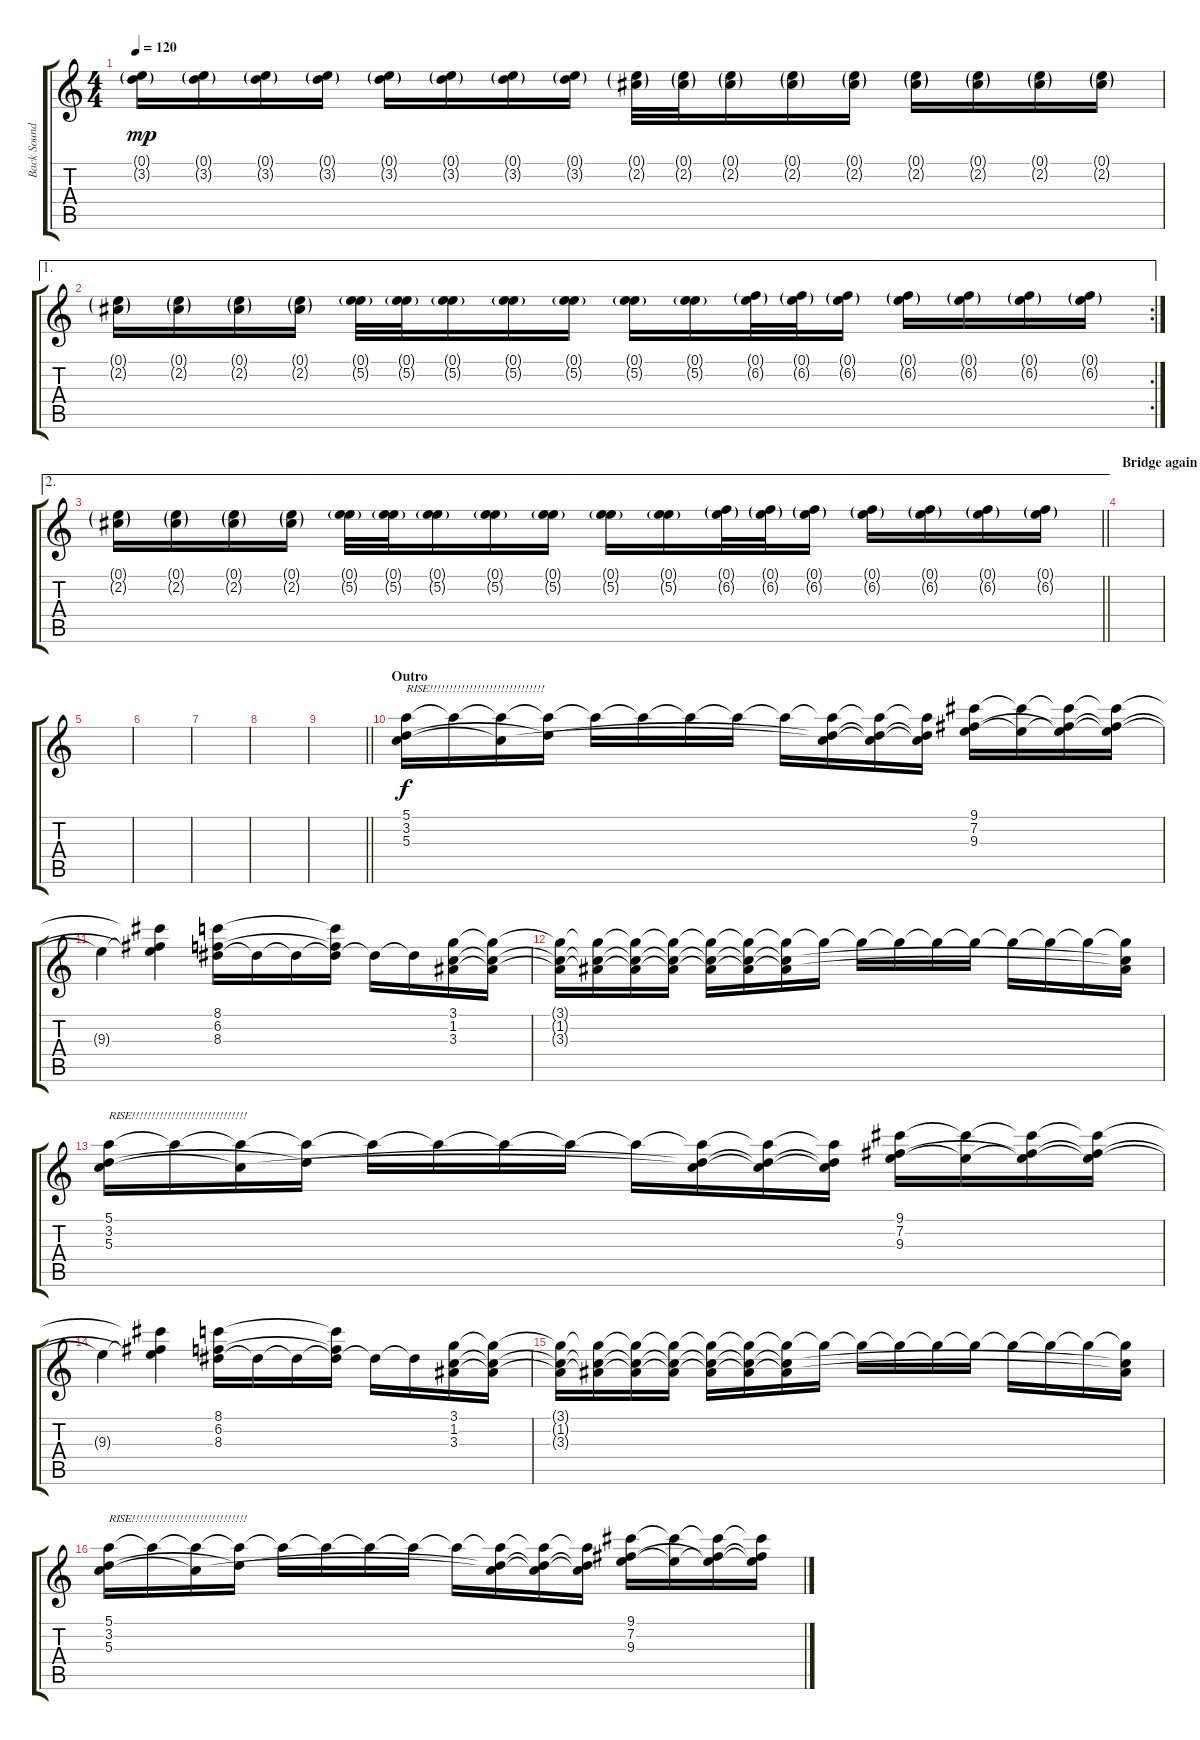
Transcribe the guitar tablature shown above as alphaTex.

\track ("Back Sound Guitar/Keys(OUTRO)" "Back Sound") {instrument overdrivenguitar}
\staff {score tabs}
\tuning (E4 B3 G3 D3 A2 E2) {hide}
\ts (4 4)
\tempo 120
\clef g2
\ks c
(0.1{g} 3.2{g}).16{dy mp} (0.1{g} 3.2{g}).16 (0.1{g} 3.2{g}).16 (0.1{g} 3.2{g}).16 (0.1{g} 3.2{g}).16 (0.1{g} 3.2{g}).16 (0.1{g} 3.2{g}).16 (0.1{g} 3.2{g}).16 (0.1{g} 2.2{g}).32 (0.1{g} 2.2{g}).32 (0.1{g} 2.2{g}).16 (0.1{g} 2.2{g}).16 (0.1{g} 2.2{g}).16 (0.1{g} 2.2{g}).16 (0.1{g} 2.2{g}).16 (0.1{g} 2.2{g}).16 (0.1{g} 2.2{g}).16 |
\ae 1
\rc 2
(0.1{g} 2.2{g}).16 (0.1{g} 2.2{g}).16 (0.1{g} 2.2{g}).16 (0.1{g} 2.2{g}).16 (0.1{g} 5.2{g}).32 (0.1{g} 5.2{g}).32 (0.1{g} 5.2{g}).16 (0.1{g} 5.2{g}).16 (0.1{g} 5.2{g}).16 (0.1{g} 5.2{g}).16 (0.1{g} 5.2{g}).16 (0.1{g} 6.2{g}).32 (0.1{g} 6.2{g}).32 (0.1{g} 6.2{g}).16 (0.1{g} 6.2{g}).16 (0.1{g} 6.2{g}).16 (0.1{g} 6.2{g}).16 (0.1{g} 6.2{g}).16 |
\ae 2
\barLineRight lightlight
(0.1{g} 2.2{g}).16 (0.1{g} 2.2{g}).16 (0.1{g} 2.2{g}).16 (0.1{g} 2.2{g}).16 (0.1{g} 5.2{g}).32 (0.1{g} 5.2{g}).32 (0.1{g} 5.2{g}).16 (0.1{g} 5.2{g}).16 (0.1{g} 5.2{g}).16 (0.1{g} 5.2{g}).16 (0.1{g} 5.2{g}).16 (0.1{g} 6.2{g}).32 (0.1{g} 6.2{g}).32 (0.1{g} 6.2{g}).16 (0.1{g} 6.2{g}).16 (0.1{g} 6.2{g}).16 (0.1{g} 6.2{g}).16 (0.1{g} 6.2{g}).16 |
\section ("" "Bridge again")
|
|
|
|
|
\barLineRight lightlight
|
\section ("" "Outro")
(5.1 3.2 5.3).16{txt "RISE!!!!!!!!!!!!!!!!!!!!!!!!!!!!!" dy f instrument pad4choir} 5.1{t}.16 (5.1{t} 5.3{t}).16 (5.1{t} 3.2{t}).16 5.1{t}.16 5.1{t}.16 5.1{t}.16 5.1{t}.16 5.1{t}.16 (5.1{t} 3.2{t} 5.3{t}).16 (5.1{t} 3.2{t} 5.3{t}).16 (5.1{t} 3.2{t} 5.3{t}).16 (9.1 7.2 9.3).16 (9.1{t} 9.3{t}).16 (9.1{t} 7.2{t} 9.3{t}).16 (9.1{t} 7.2{t} 9.3{t}).16 |
9.3{t}.4 (9.1{t} 7.2{t} 9.3{t}).4 (8.1 6.2 8.3).16 8.3{t}.16 8.3{t}.16 (8.1{t} 6.2{t} 8.3{t}).16 8.3{t}.16 8.3{t}.16 (3.1 1.2 3.3).16 (3.1{t} 1.2{t} 3.3{t}).16 |
(3.1{t} 1.2{t} 3.3{t}).16 (3.1{t} 1.2{t} 3.3{t}).16 (3.1{t} 1.2{t} 3.3{t}).16 (3.1{t} 1.2{t} 3.3{t}).16 (3.1{t} 1.2{t} 3.3{t}).16 (3.1{t} 1.2{t} 3.3{t}).16 (3.1{t} 1.2{t} 3.3{t}).16 3.1{t}.16 3.1{t}.16 3.1{t}.16 3.1{t}.16 3.1{t}.16 3.1{t}.16 3.1{t}.16 3.1{t}.16 (3.1{t} 1.2{t} 3.3{t}).16 |
(5.1 3.2 5.3).16{txt "RISE!!!!!!!!!!!!!!!!!!!!!!!!!!!!!" instrument pad4choir} 5.1{t}.16 (5.1{t} 5.3{t}).16 (5.1{t} 3.2{t}).16 5.1{t}.16 5.1{t}.16 5.1{t}.16 5.1{t}.16 5.1{t}.16 (5.1{t} 3.2{t} 5.3{t}).16 (5.1{t} 3.2{t} 5.3{t}).16 (5.1{t} 3.2{t} 5.3{t}).16 (9.1 7.2 9.3).16 (9.1{t} 9.3{t}).16 (9.1{t} 7.2{t} 9.3{t}).16 (9.1{t} 7.2{t} 9.3{t}).16 |
9.3{t}.4 (9.1{t} 7.2{t} 9.3{t}).4 (8.1 6.2 8.3).16 8.3{t}.16 8.3{t}.16 (8.1{t} 6.2{t} 8.3{t}).16 8.3{t}.16 8.3{t}.16 (3.1 1.2 3.3).16 (3.1{t} 1.2{t} 3.3{t}).16 |
(3.1{t} 1.2{t} 3.3{t}).16 (3.1{t} 1.2{t} 3.3{t}).16 (3.1{t} 1.2{t} 3.3{t}).16 (3.1{t} 1.2{t} 3.3{t}).16 (3.1{t} 1.2{t} 3.3{t}).16 (3.1{t} 1.2{t} 3.3{t}).16 (3.1{t} 1.2{t} 3.3{t}).16 3.1{t}.16 3.1{t}.16 3.1{t}.16 3.1{t}.16 3.1{t}.16 3.1{t}.16 3.1{t}.16 3.1{t}.16 (3.1{t} 1.2{t} 3.3{t}).16 |
(5.1 3.2 5.3).16{txt "RISE!!!!!!!!!!!!!!!!!!!!!!!!!!!!!" instrument pad4choir} 5.1{t}.16 (5.1{t} 5.3{t}).16 (5.1{t} 3.2{t}).16 5.1{t}.16 5.1{t}.16 5.1{t}.16 5.1{t}.16 5.1{t}.16 (5.1{t} 3.2{t} 5.3{t}).16 (5.1{t} 3.2{t} 5.3{t}).16 (5.1{t} 3.2{t} 5.3{t}).16 (9.1 7.2 9.3).16 (9.1{t} 9.3{t}).16 (9.1{t} 7.2{t} 9.3{t}).16 (9.1{t} 7.2{t} 9.3{t}).16
